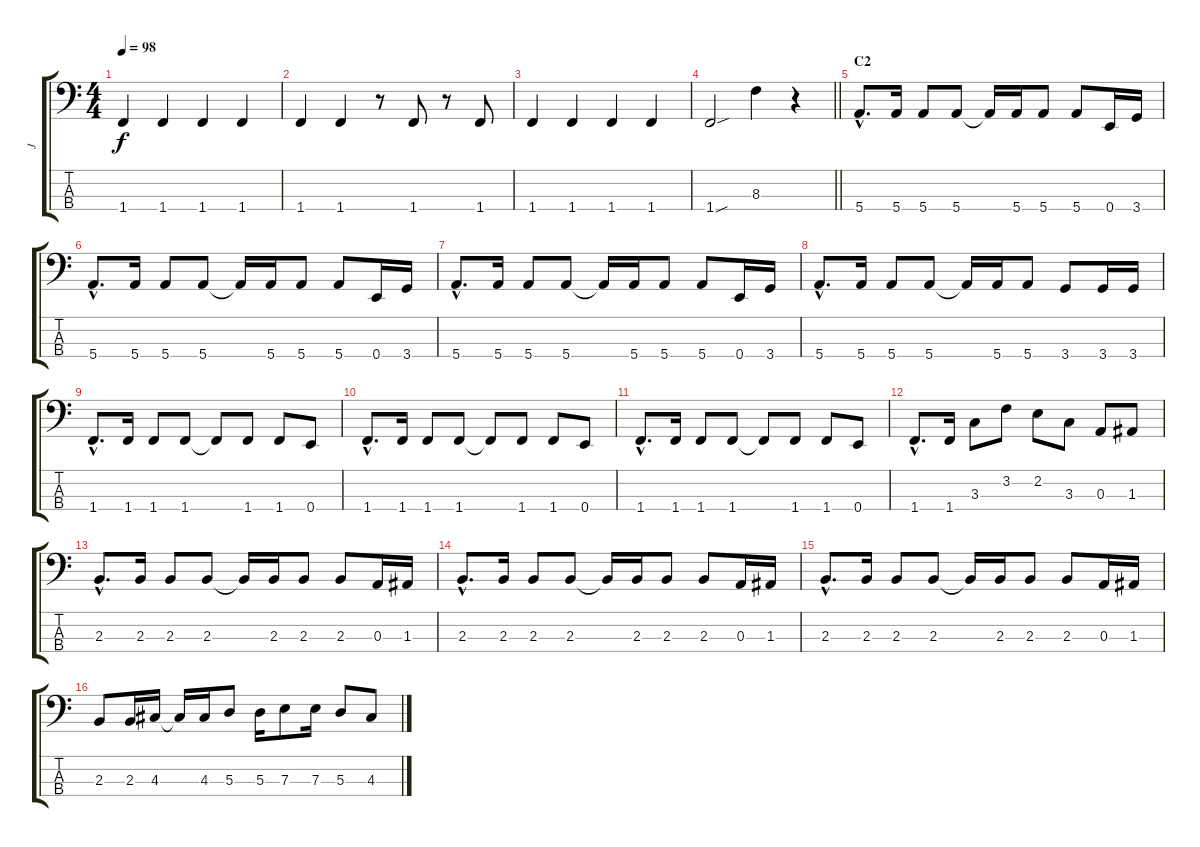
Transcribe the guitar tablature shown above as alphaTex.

\track ("J" "J") {instrument electricbasspick}
\staff {score tabs}
\tuning (G2 D2 A1 E1) {hide}
\ts (4 4)
\tempo 98
\clef f4
\ks c
1.4.4{dy f} 1.4.4 1.4.4 1.4.4 |
1.4.4 1.4.4 r.8 1.4.8 r.8 1.4.8 |
1.4.4 1.4.4 1.4.4 1.4.4 |
\barLineRight lightlight
1.4{sou}.2 8.3.4 r.4 |
\section ("" "C2")
5.4{hac}.8{d} 5.4.16 5.4.8 5.4.8 5.4{t}.16 5.4.16 5.4.8 5.4.8 0.4.16 3.4.16 |
5.4{hac}.8{d} 5.4.16 5.4.8 5.4.8 5.4{t}.16 5.4.16 5.4.8 5.4.8 0.4.16 3.4.16 |
5.4{hac}.8{d} 5.4.16 5.4.8 5.4.8 5.4{t}.16 5.4.16 5.4.8 5.4.8 0.4.16 3.4.16 |
5.4{hac}.8{d} 5.4.16 5.4.8 5.4.8 5.4{t}.16 5.4.16 5.4.8 3.4.8 3.4.16 3.4.16 |
1.4{hac}.8{d} 1.4.16 1.4.8 1.4.8 1.4{t}.8 1.4.8 1.4.8 0.4.8 |
1.4{hac}.8{d} 1.4.16 1.4.8 1.4.8 1.4{t}.8 1.4.8 1.4.8 0.4.8 |
1.4{hac}.8{d} 1.4.16 1.4.8 1.4.8 1.4{t}.8 1.4.8 1.4.8 0.4.8 |
1.4{hac}.8{d} 1.4.16 3.3.8 3.2.8 2.2.8 3.3.8 0.3.8 1.3.8 |
2.3{hac}.8{d} 2.3.16 2.3.8 2.3.8 2.3{t}.16 2.3.16 2.3.8 2.3.8 0.3.16 1.3.16 |
2.3{hac}.8{d} 2.3.16 2.3.8 2.3.8 2.3{t}.16 2.3.16 2.3.8 2.3.8 0.3.16 1.3.16 |
2.3{hac}.8{d} 2.3.16 2.3.8 2.3.8 2.3{t}.16 2.3.16 2.3.8 2.3.8 0.3.16 1.3.16 |
2.3.8 2.3.16 4.3.16 4.3{t}.16 4.3.16 5.3.8 5.3.16 7.3.8 7.3.16 5.3.8 4.3.8
